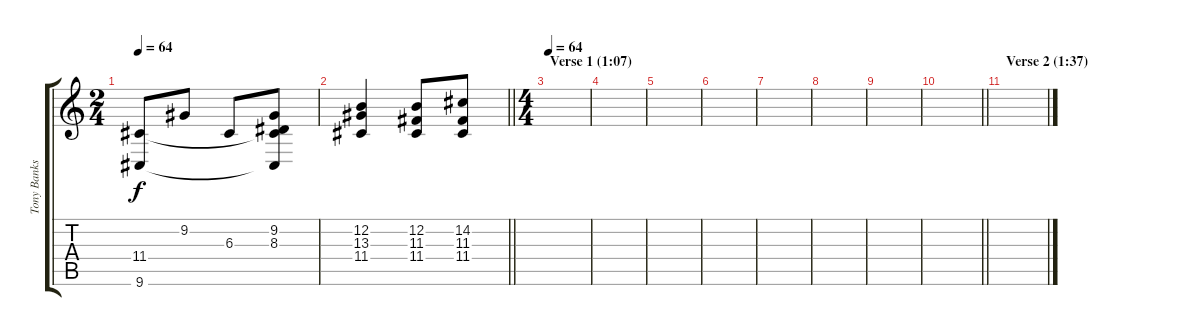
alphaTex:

\track ("Tony Banks (piano left hand)" "Tony Banks") {instrument acousticgrandpiano}
\staff {score tabs}
\tuning (E4 B3 G3 D3 A2 E2) {hide}
\ts (2 4)
\tempo 64
\clef g2
\ks c
(11.4 9.6).8{dy f} 9.2.8 6.3.8 (9.2 8.3 11.4{t} 9.6{t}).8 |
\barLineRight lightlight
(12.2 13.3 11.4).4 (12.2 11.3 11.4).8 (14.2 11.3 11.4).8 |
\ts (4 4)
\section ("" "Verse 1 (1:07)")
\tempo 64
|
|
|
|
|
|
|
\barLineRight lightlight
|
\section ("" "Verse 2 (1:37)")
